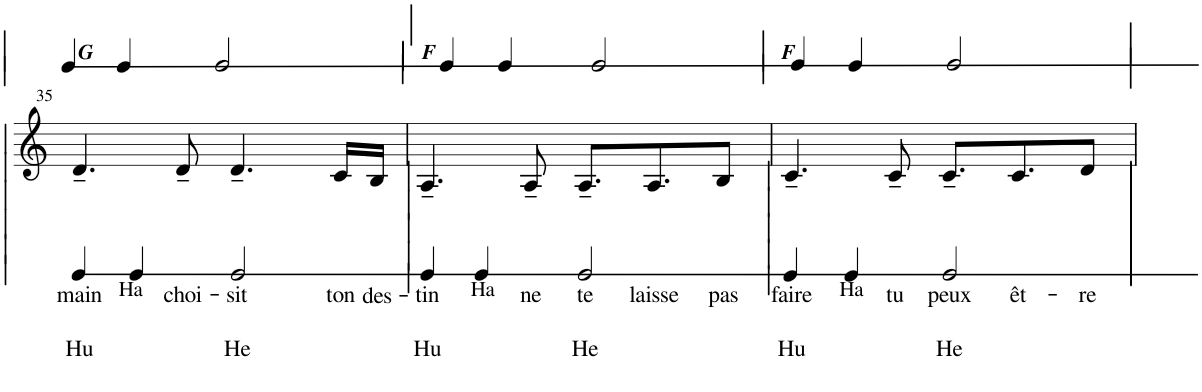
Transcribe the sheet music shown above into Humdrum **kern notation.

**kern	**text	**text	**text	**text	**text
*part1	*part1	*part1	*part1	*part1	*part1
*staff1	*staff1	*staff1	*staff1	*staff1	*staff1
*I"Voix	*	*	*	*	*
*I'Vx.	*	*	*	*	*
!!LO:PB:g=z
*clefG2	*	*	*	*	*
*k[]	*	*	*	*	*
*M4/4	*	*	*	*	*
=20	=20	=20	=20	=20	=20
!LO:TX:b:t=Ha	!	!	!	!	!
!LO:TX:a:t=35	!	!	!	!	!
!LO:TX:a:Bi:t=G	!	!	!	!	!
!	!	!LO:LY:b	!	!	!LO:LY:b
4.d~/	.	main	.	.	Hu
!	!	!LO:LY:b	!	!	!
8d~/	.	choi-	.	.	.
!	!	!LO:LY:b	!	!	!LO:LY:b
4.d~/	.	-sit	.	.	He
!	!	!LO:LY:b	!	!	!
16c/LL	.	ton	.	.	.
!	!	!LO:LY:b	!	!	!
16B/JJ	.	des-	.	.	.
=21	=21	=21	=21	=21	=21
!LO:TX:b:t=Ha	!	!	!	!	!
!LO:TX:a:Bi:t=F	!	!	!	!	!
!	!	!LO:LY:b	!	!	!LO:LY:b
4.A~/	.	-tin	.	.	Hu
!	!	!LO:LY:b	!	!	!
8A~/	.	ne	.	.	.
!	!	!LO:LY:b	!	!	!LO:LY:b
8.A~/L	.	te	.	.	He
!	!	!LO:LY:b	!	!	!
8.A/	.	laisse	.	.	.
!	!	!LO:LY:b	!	!	!
8B/J	.	pas	.	.	.
=22	=22	=22	=22	=22	=22
!LO:TX:b:t=Ha	!	!	!	!	!
!LO:TX:a:Bi:t=F	!	!	!	!	!
!	!	!LO:LY:b	!	!	!LO:LY:b
4.c~/	.	faire	.	.	Hu
!	!	!LO:LY:b	!	!	!
8c~/	.	tu	.	.	.
!	!	!LO:LY:b	!	!	!LO:LY:b
8.c~/L	.	peux	.	.	He
!	!	!LO:LY:b	!	!	!
8.c/	.	êt-	.	.	.
!	!	!LO:LY:b	!	!	!
8d/J	.	-re	.	.	.
=	=	=	=	=	=
*-	*-	*-	*-	*-	*-
